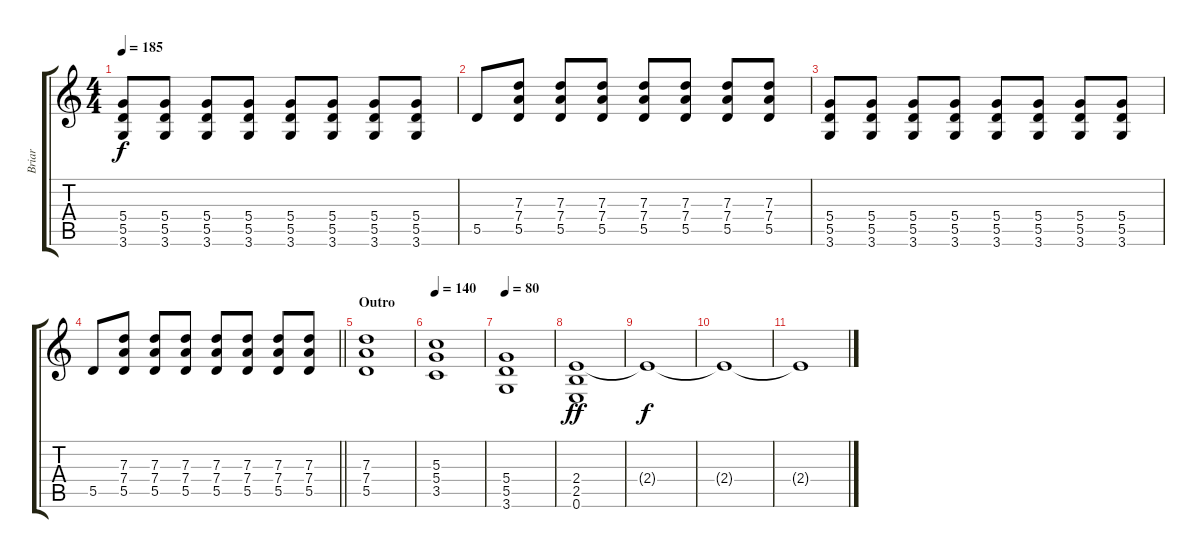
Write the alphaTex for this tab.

\track ("Briar" "Briar") {instrument overdrivenguitar}
\staff {score tabs}
\tuning (E4 B3 G3 D3 A2 E2) {hide}
\ts (4 4)
\tempo 185
\clef g2
\ks c
(5.4 5.5 3.6).8{dy f} (5.4 5.5 3.6).8 (5.4 5.5 3.6).8 (5.4 5.5 3.6).8 (5.4 5.5 3.6).8 (5.4 5.5 3.6).8 (5.4 5.5 3.6).8 (5.4 5.5 3.6).8 |
5.5.8 (7.3 7.4 5.5).8 (7.3 7.4 5.5).8 (7.3 7.4 5.5).8 (7.3 7.4 5.5).8 (7.3 7.4 5.5).8 (7.3 7.4 5.5).8 (7.3 7.4 5.5).8 |
(5.4 5.5 3.6).8 (5.4 5.5 3.6).8 (5.4 5.5 3.6).8 (5.4 5.5 3.6).8 (5.4 5.5 3.6).8 (5.4 5.5 3.6).8 (5.4 5.5 3.6).8 (5.4 5.5 3.6).8 |
\barLineRight lightlight
5.5.8 (7.3 7.4 5.5).8 (7.3 7.4 5.5).8 (7.3 7.4 5.5).8 (7.3 7.4 5.5).8 (7.3 7.4 5.5).8 (7.3 7.4 5.5).8 (7.3 7.4 5.5).8 |
\section ("" "Outro")
(7.3 7.4 5.5).1 |
\tempo 140
(5.3 5.4 3.5).1 |
\tempo 80
(5.4 5.5 3.6).1 |
(2.4 2.5 0.6).1{dy ff} |
2.4{t}.1{dy f} |
2.4{t}.1 |
2.4{t}.1
